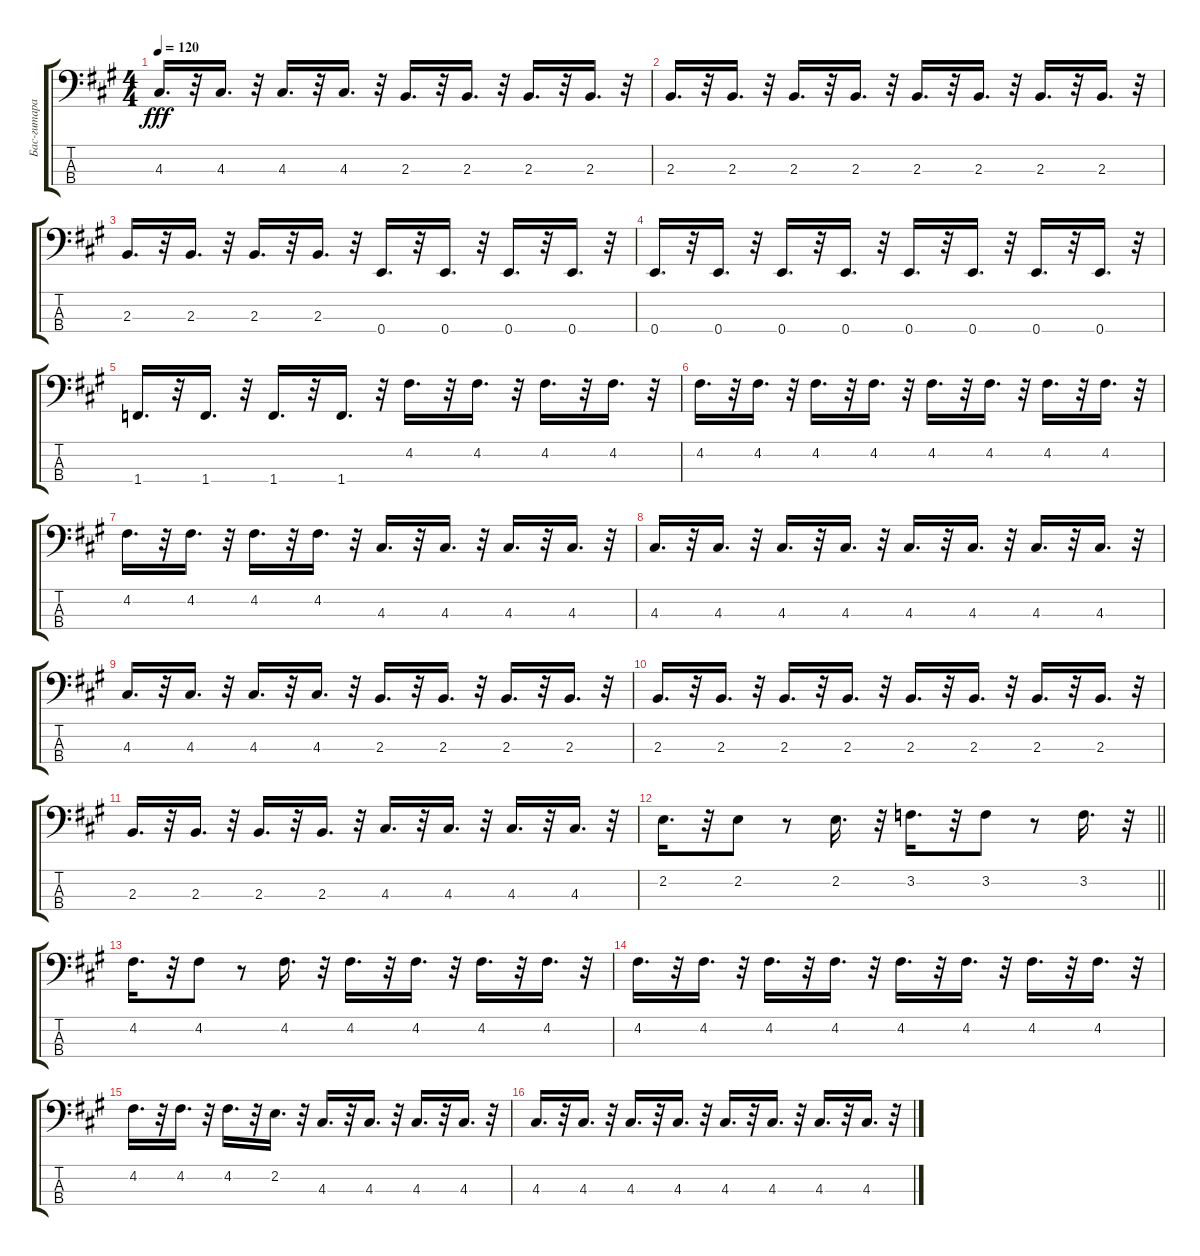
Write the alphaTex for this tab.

\track ("Бас-гитара" "Бас-гитара") {instrument electricbassfinger}
\staff {score tabs}
\tuning (G2 D2 A1 E1) {hide}
\ts (4 4)
\tempo 120
\clef f4
\ks f#minor
4.3.16{d dy fff} r.32 4.3.16{d} r.32 4.3.16{d} r.32 4.3.16{d} r.32 2.3.16{d} r.32 2.3.16{d} r.32 2.3.16{d} r.32 2.3.16{d} r.32 |
2.3.16{d} r.32 2.3.16{d} r.32 2.3.16{d} r.32 2.3.16{d} r.32 2.3.16{d} r.32 2.3.16{d} r.32 2.3.16{d} r.32 2.3.16{d} r.32 |
2.3.16{d} r.32 2.3.16{d} r.32 2.3.16{d} r.32 2.3.16{d} r.32 0.4.16{d} r.32 0.4.16{d} r.32 0.4.16{d} r.32 0.4.16{d} r.32 |
0.4.16{d} r.32 0.4.16{d} r.32 0.4.16{d} r.32 0.4.16{d} r.32 0.4.16{d} r.32 0.4.16{d} r.32 0.4.16{d} r.32 0.4.16{d} r.32 |
1.4.16{d} r.32 1.4.16{d} r.32 1.4.16{d} r.32 1.4.16{d} r.32 4.2.16{d} r.32 4.2.16{d} r.32 4.2.16{d} r.32 4.2.16{d} r.32 |
4.2.16{d} r.32 4.2.16{d} r.32 4.2.16{d} r.32 4.2.16{d} r.32 4.2.16{d} r.32 4.2.16{d} r.32 4.2.16{d} r.32 4.2.16{d} r.32 |
4.2.16{d} r.32 4.2.16{d} r.32 4.2.16{d} r.32 4.2.16{d} r.32 4.3.16{d} r.32 4.3.16{d} r.32 4.3.16{d} r.32 4.3.16{d} r.32 |
4.3.16{d} r.32 4.3.16{d} r.32 4.3.16{d} r.32 4.3.16{d} r.32 4.3.16{d} r.32 4.3.16{d} r.32 4.3.16{d} r.32 4.3.16{d} r.32 |
4.3.16{d} r.32 4.3.16{d} r.32 4.3.16{d} r.32 4.3.16{d} r.32 2.3.16{d} r.32 2.3.16{d} r.32 2.3.16{d} r.32 2.3.16{d} r.32 |
2.3.16{d} r.32 2.3.16{d} r.32 2.3.16{d} r.32 2.3.16{d} r.32 2.3.16{d} r.32 2.3.16{d} r.32 2.3.16{d} r.32 2.3.16{d} r.32 |
2.3.16{d} r.32 2.3.16{d} r.32 2.3.16{d} r.32 2.3.16{d} r.32 4.3.16{d} r.32 4.3.16{d} r.32 4.3.16{d} r.32 4.3.16{d} r.32 |
\barLineRight lightlight
2.2.16{d} r.32 2.2.8 r.8 2.2.16{d} r.32 3.2.16{d} r.32 3.2.8 r.8 3.2.16{d} r.32 |
4.2.16{d} r.32 4.2.8 r.8 4.2.16{d} r.32 4.2.16{d} r.32 4.2.16{d} r.32 4.2.16{d} r.32 4.2.16{d} r.32 |
4.2.16{d} r.32 4.2.16{d} r.32 4.2.16{d} r.32 4.2.16{d} r.32 4.2.16{d} r.32 4.2.16{d} r.32 4.2.16{d} r.32 4.2.16{d} r.32 |
4.2.16{d} r.32 4.2.16{d} r.32 4.2.16{d} r.32 2.2.16{d} r.32 4.3.16{d} r.32 4.3.16{d} r.32 4.3.16{d} r.32 4.3.16{d} r.32 |
4.3.16{d} r.32 4.3.16{d} r.32 4.3.16{d} r.32 4.3.16{d} r.32 4.3.16{d} r.32 4.3.16{d} r.32 4.3.16{d} r.32 4.3.16{d} r.32
